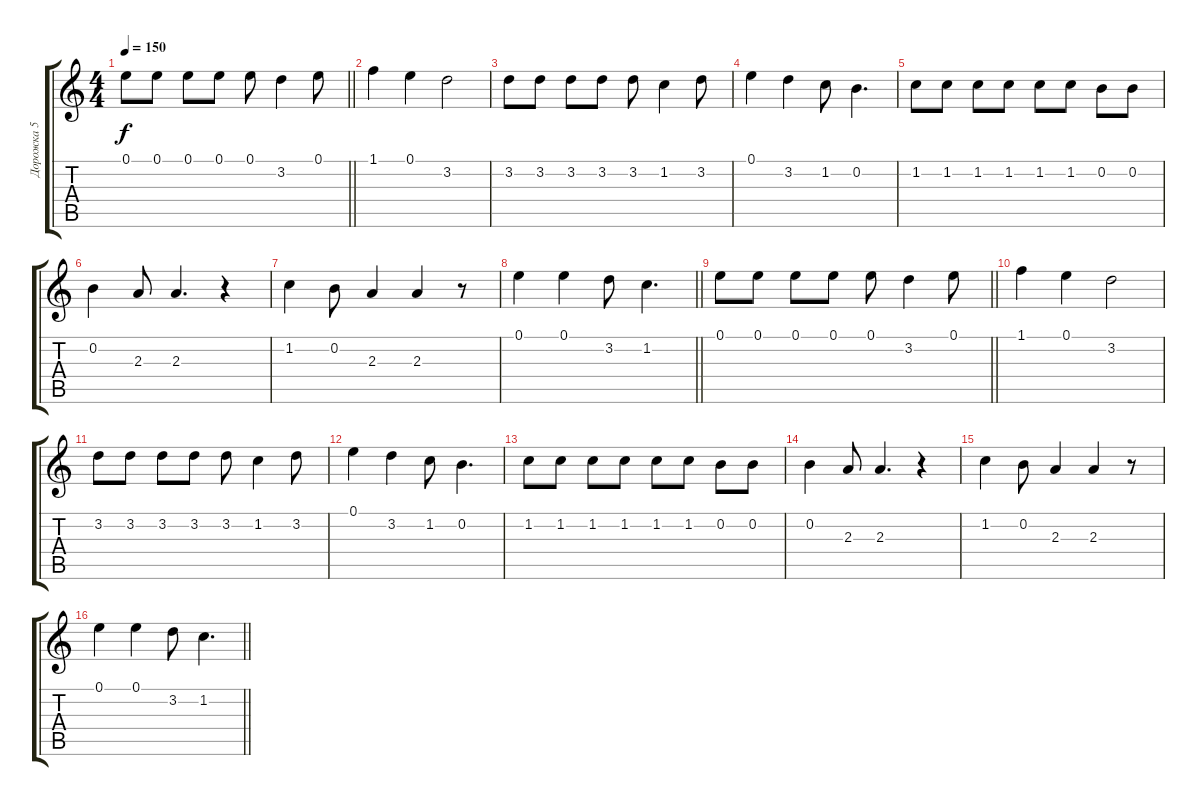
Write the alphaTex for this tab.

\track ("Дорожка 5" "Дорожка 5") {instrument acousticguitarsteel}
\staff {score tabs}
\tuning (E4 B3 G3 D3 A2 E2) {hide}
\ts (4 4)
\tempo 150
\clef g2
\barLineRight lightlight
\ks c
0.1.8{dy f} 0.1.8 0.1.8 0.1.8 0.1.8 3.2.4 0.1.8 |
1.1.4 0.1.4 3.2.2 |
3.2.8 3.2.8 3.2.8 3.2.8 3.2.8 1.2.4 3.2.8 |
0.1.4 3.2.4 1.2.8 0.2.4{d} |
1.2.8 1.2.8 1.2.8 1.2.8 1.2.8 1.2.8 0.2.8 0.2.8 |
0.2.4 2.3.8 2.3.4{d} r.4 |
1.2.4 0.2.8 2.3.4 2.3.4 r.8 |
\barLineRight lightlight
0.1.4 0.1.4 3.2.8 1.2.4{d} |
\barLineRight lightlight
0.1.8 0.1.8 0.1.8 0.1.8 0.1.8 3.2.4 0.1.8 |
1.1.4 0.1.4 3.2.2 |
3.2.8 3.2.8 3.2.8 3.2.8 3.2.8 1.2.4 3.2.8 |
0.1.4 3.2.4 1.2.8 0.2.4{d} |
1.2.8 1.2.8 1.2.8 1.2.8 1.2.8 1.2.8 0.2.8 0.2.8 |
0.2.4 2.3.8 2.3.4{d} r.4 |
1.2.4 0.2.8 2.3.4 2.3.4 r.8 |
\barLineRight lightlight
0.1.4 0.1.4 3.2.8 1.2.4{d}
